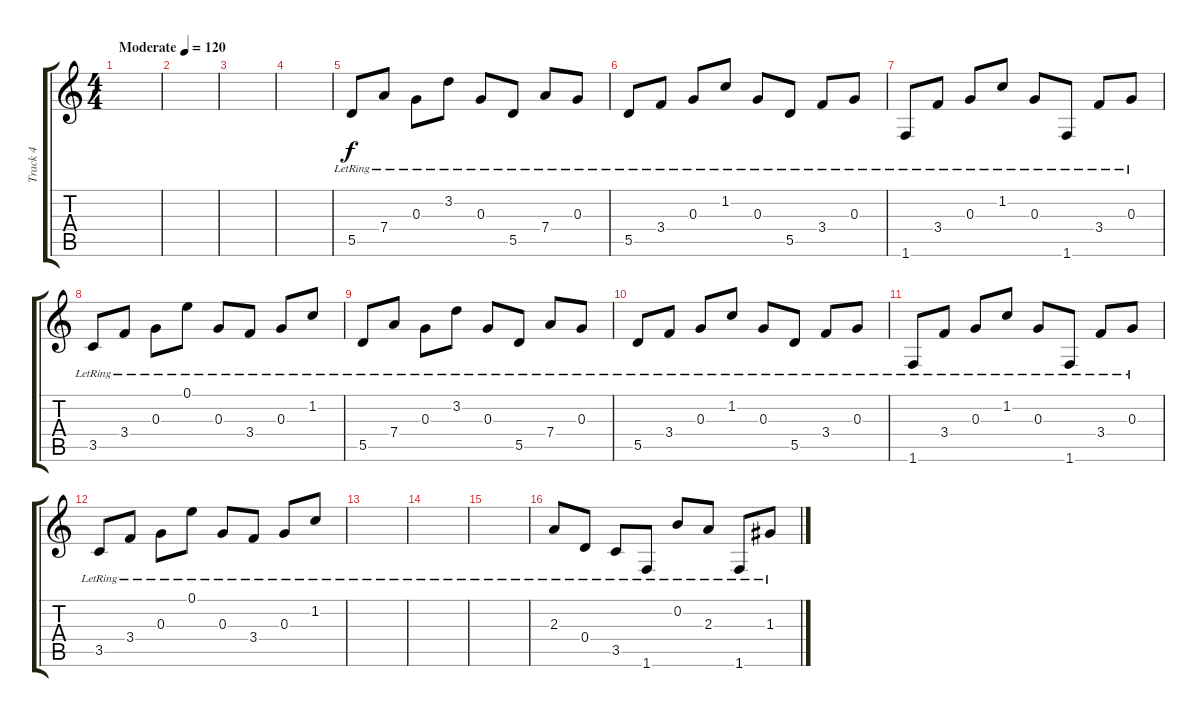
\track ("Track 4" "Track 4") {instrument acousticguitarsteel}
\staff {score tabs}
\tuning (E4 B3 G3 D3 A2 E2) {hide}
\ts (4 4)
\tempo (120 "Moderate")
\clef g2
\ks c
|
|
|
|
5.5{lr}.8 7.4{lr}.8 0.3{lr}.8 3.2{lr}.8 0.3{lr}.8 5.5{lr}.8 7.4{lr}.8 0.3{lr}.8 |
5.5{lr}.8 3.4{lr}.8 0.3{lr}.8 1.2{lr}.8 0.3{lr}.8 5.5{lr}.8 3.4{lr}.8 0.3{lr}.8 |
1.6{lr}.8 3.4{lr}.8 0.3{lr}.8 1.2{lr}.8 0.3{lr}.8 1.6{lr}.8 3.4{lr}.8 0.3{lr}.8 |
3.5{lr}.8 3.4{lr}.8 0.3{lr}.8 0.1{lr}.8 0.3{lr}.8 3.4{lr}.8 0.3{lr}.8 1.2{lr}.8 |
5.5{lr}.8 7.4{lr}.8 0.3{lr}.8 3.2{lr}.8 0.3{lr}.8 5.5{lr}.8 7.4{lr}.8 0.3{lr}.8 |
5.5{lr}.8 3.4{lr}.8 0.3{lr}.8 1.2{lr}.8 0.3{lr}.8 5.5{lr}.8 3.4{lr}.8 0.3{lr}.8 |
1.6{lr}.8 3.4{lr}.8 0.3{lr}.8 1.2{lr}.8 0.3{lr}.8 1.6{lr}.8 3.4{lr}.8 0.3{lr}.8 |
3.5{lr}.8 3.4{lr}.8 0.3{lr}.8 0.1{lr}.8 0.3{lr}.8 3.4{lr}.8 0.3{lr}.8 1.2{lr}.8 |
|
|
|
2.3{lr}.8 0.4{lr}.8 3.5{lr}.8 1.6{lr}.8 0.2{lr}.8 2.3{lr}.8 1.6{lr}.8 1.3{lr}.8
